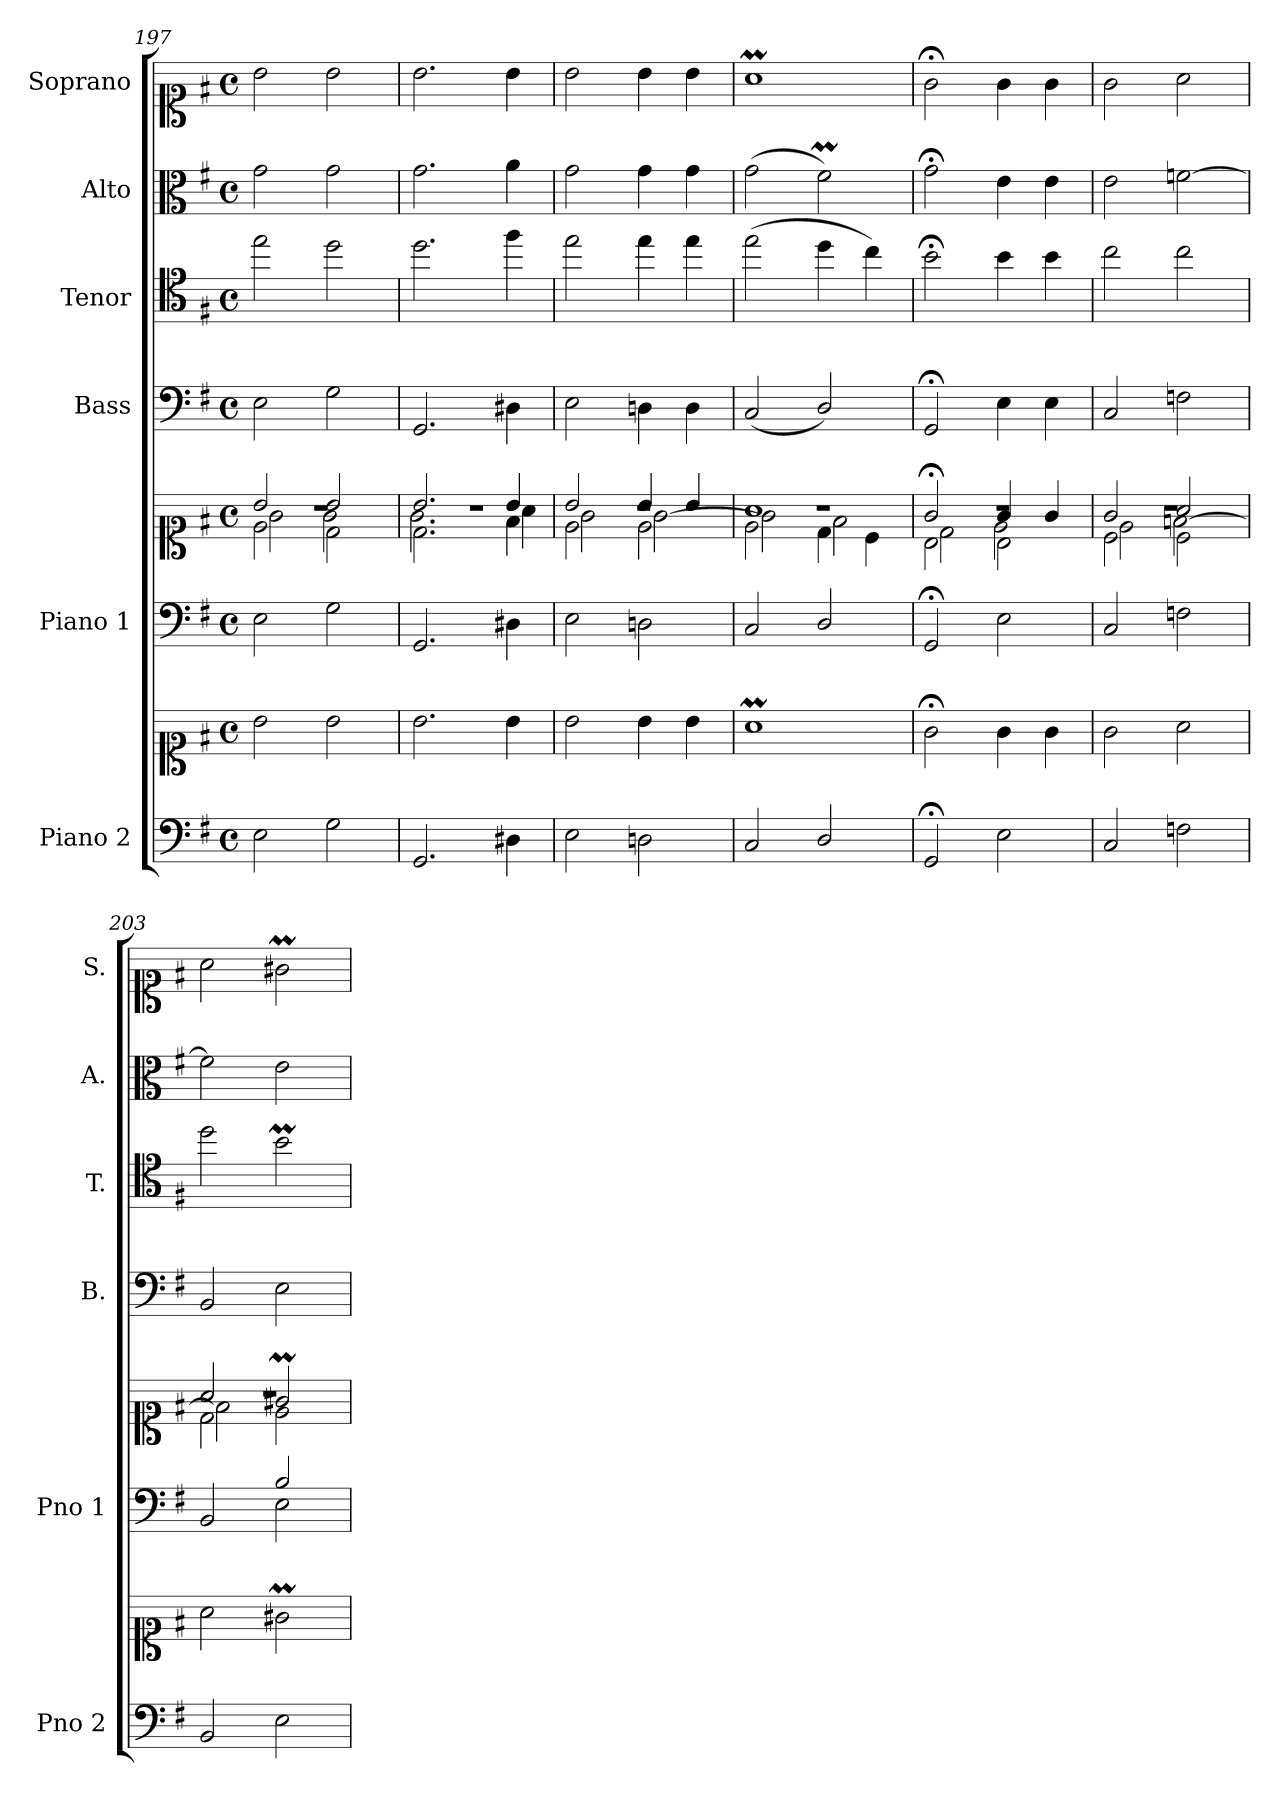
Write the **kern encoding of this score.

**kern	**kern	**kern	**kern	**kern	**kern	**kern	**kern
*part6	*part6	*part5	*part5	*part4	*part3	*part2	*part1
*staff8	*staff7	*staff6	*staff5	*staff4	*staff3	*staff2	*staff1
*I"Piano 2	*	*I"Piano 1	*	*I"Bass	*I"Tenor	*I"Alto	*I"Soprano
*I'Pno 2	*	*I'Pno 1	*	*I'B.	*I'T.	*I'A.	*I'S.
*clefF4	*clefC1	*clefF4	*clefC1	*clefF4	*clefC4	*clefC3	*clefC1
*	*	*	*	*	*ITrd7c12	*	*
*k[f#]	*k[f#]	*k[f#]	*k[f#]	*k[f#]	*k[f#]	*k[f#]	*k[f#]
*G:	*G:	*G:	*G:	*G:	*G:	*G:	*G:
*M4/4	*M4/4	*M4/4	*M4/4	*M4/4	*M4/4	*M4/4	*M4/4
*met(c)	*met(c)	*met(c)	*met(c)	*met(c)	*met(c)	*met(c)	*met(c)
=197	=197	=197	=197	=197	=197	=197	=197
*	*	*	*^	*	*	*	*
*	*	*	*	*^	*	*	*	*
*	*	*	*	*	*^	*	*	*	*
2E\	2b\	2E\	2b/	2e\	2g\	1r	2E\	2e\	2g\	2b\
2G\	2b\	2G\	2b/	2d\	2g\	.	2G\	2d\	2g\	2b\
=198	=198	=198	=198	=198	=198	=198	=198	=198	=198	=198
2.GG/	2.b\	2.GG/	2.b/	2.d\	2.g\	1r	2.GG/	2.d\	2.g\	2.b\
4D#X\	4b\	4D#X\	4b/	4f#\	4a\	.	4D#X\	4f#\	4a\	4b\
=199	=199	=199	=199	=199	=199	=199	=199	=199	=199	=199
2E\	2b\	2E\	2b/	2e\	2g\	1r	2E\	2e\	2g\	2b\
2Dn\	4b\	2Dn\	4b/	2e\	[<2g\	.	4Dn\	4e\	4g\	4b\
.	4b\	.	4b/	.	.	.	4D\	4e\	4g\	4b\
=200	=200	=200	=200	=200	=200	=200	=200	=200	=200	=200
2C/	1aM\	2C/	1a/	2e\	2g\]	1r	(2C/	(2e\	(2g\	1aM\
2D/	.	2D/	.	4d\	2f#\	.	2D/)	4d\	2f#m\)	.
.	.	.	.	4c\	.	.	.	4c\)	.	.
=201	=201	=201	=201	=201	=201	=201	=201	=201	=201	=201
2GG;/	2g;<\	2GG;/	2g;</	2B\	2d\	1r	2GG;</	2B;<\	2g;<\	2g;<\
2E\	4g\	2E\	4g/	2B\	2e\	.	4E\	4B\	4e\	4g\
.	4g\	.	4g/	.	.	.	4E\	4B\	4e\	4g\
=202	=202	=202	=202	=202	=202	=202	=202	=202	=202	=202
2C/	2g\	2C/	2g/	2c\	2e\	1r	2C/	2c\	2e\	2g\
2Fn\	2a\	2Fn\	2a/	2c\	[<2fn\	.	2Fn\	2c\	[>2fn\	2a\
=203	=203	=203	=203	=203	=203	=203	=203	=203	=203	=203
*	*	*^	*	*	*	*	*	*	*	*
2BB/	2a\	2ryy	2BB/	2a/	2d\	2f\]	1r	2BB/	2d\	2f\]	2a\
2E\	2g#Xm\	2B/	2E\	2g#Xm/	2ryy	2e\	.	2E\	2Bm\	2e\	2g#Xm\
*	*	*v	*v	*	*	*	*	*	*	*	*
*	*	*	*v	*v	*v	*v	*	*	*	*
=	=	=	=	=	=	=	=
*-	*-	*-	*-	*-	*-	*-	*-
